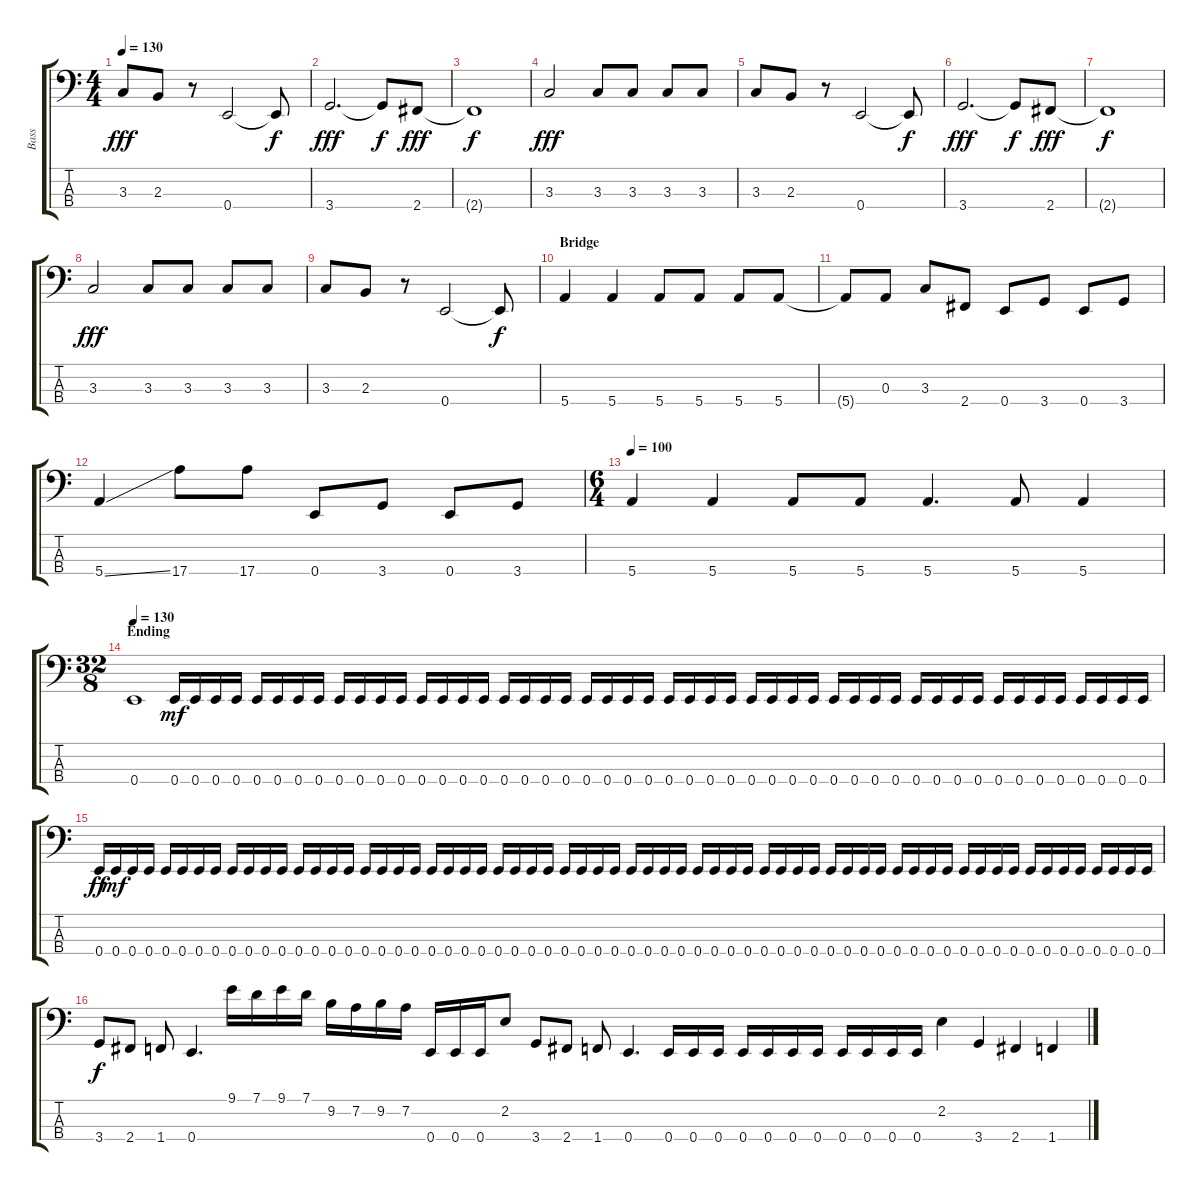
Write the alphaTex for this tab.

\track ("Bass" "Bass") {instrument electricbasspick}
\staff {score tabs}
\tuning (G2 D2 A1 E1) {hide}
\ts (4 4)
\tempo 130
\clef f4
\ks c
3.3.8{dy fff} 2.3.8 r.8 0.4.2 0.4{t}.8{dy f} |
3.4.2{d dy fff} 3.4{t}.8{dy f} 2.4.8{dy fff} |
2.4{t}.1{dy f} |
3.3.2{dy fff} 3.3.8 3.3.8 3.3.8 3.3.8 |
3.3.8 2.3.8 r.8 0.4.2 0.4{t}.8{dy f} |
3.4.2{d dy fff} 3.4{t}.8{dy f} 2.4.8{dy fff} |
2.4{t}.1{dy f} |
3.3.2{dy fff} 3.3.8 3.3.8 3.3.8 3.3.8 |
3.3.8 2.3.8 r.8 0.4.2 0.4{t}.8{dy f} |
\section ("" "Bridge")
5.4.4 5.4.4 5.4.8 5.4.8 5.4.8 5.4.8 |
5.4{t}.8 0.3.8 3.3.8 2.4.8 0.4.8 3.4.8 0.4.8 3.4.8 |
5.4{ss}.4 17.4.8 17.4.8 0.4.8 3.4.8 0.4.8 3.4.8 |
\ts (6 4)
\tempo 100
5.4.4 5.4.4 5.4.8 5.4.8 5.4.4{d} 5.4.8 5.4.4 |
\ts (32 8)
\section ("" "Ending")
\tempo 130
0.4.1 0.4.16{dy mf} 0.4.16 0.4.16 0.4.16 0.4.16 0.4.16 0.4.16 0.4.16 0.4.16 0.4.16 0.4.16 0.4.16 0.4.16 0.4.16 0.4.16 0.4.16 0.4.16 0.4.16 0.4.16 0.4.16 0.4.16 0.4.16 0.4.16 0.4.16 0.4.16 0.4.16 0.4.16 0.4.16 0.4.16 0.4.16 0.4.16 0.4.16 0.4.16 0.4.16 0.4.16 0.4.16 0.4.16 0.4.16 0.4.16 0.4.16 0.4.16 0.4.16 0.4.16 0.4.16 0.4.16 0.4.16 0.4.16 0.4.16 |
0.4.16{dy ff} 0.4.16{dy mf} 0.4.16 0.4.16 0.4.16 0.4.16 0.4.16 0.4.16 0.4.16 0.4.16 0.4.16 0.4.16 0.4.16 0.4.16 0.4.16 0.4.16 0.4.16 0.4.16 0.4.16 0.4.16 0.4.16 0.4.16 0.4.16 0.4.16 0.4.16 0.4.16 0.4.16 0.4.16 0.4.16 0.4.16 0.4.16 0.4.16 0.4.16 0.4.16 0.4.16 0.4.16 0.4.16 0.4.16 0.4.16 0.4.16 0.4.16 0.4.16 0.4.16 0.4.16 0.4.16 0.4.16 0.4.16 0.4.16 0.4.16 0.4.16 0.4.16 0.4.16 0.4.16 0.4.16 0.4.16 0.4.16 0.4.16 0.4.16 0.4.16 0.4.16 0.4.16 0.4.16 0.4.16 0.4.16 |
3.4.8{dy f} 2.4.8 1.4.8 0.4.4{d} 9.1.16 7.1.16 9.1.16 7.1.16 9.2.16 7.2.16 9.2.16 7.2.16 0.4.16 0.4.16 0.4.16 2.2.8 3.4.8 2.4.8 1.4.8 0.4.4{d} 0.4.16 0.4.16 0.4.16 0.4.16 0.4.16 0.4.16 0.4.16 0.4.16 0.4.16 0.4.16 0.4.16 2.2.4 3.4.4 2.4.4 1.4.4
